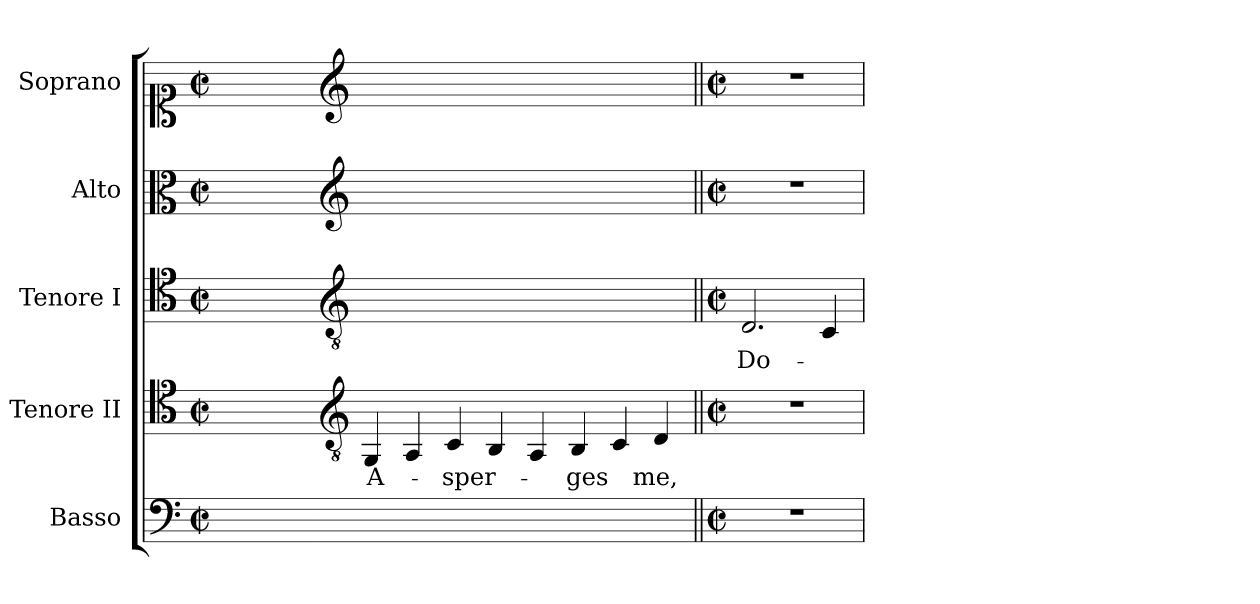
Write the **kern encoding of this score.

**kern	**kern	**text	**kern	**text	**kern	**kern
*part5	*part4	*part4	*part3	*part3	*part2	*part1
*staff5	*staff4	*staff4	*staff3	*staff3	*staff2	*staff1
*I"Basso	*I"Tenore II	*	*I"Tenore I	*	*I"Alto	*I"Soprano
*I'B.	*I'T.	*	*I'T.	*	*I'A.	*I'S.
!!LO:PB:g=z
*clefF4	*clefC4	*	*clefC4	*	*clefC3	*clefC1
*k[]	*k[]	*	*k[]	*	*k[]	*k[]
*C:	*C:	*	*C:	*	*C:	*C:
*M2/2	*M2/2	*	*M2/2	*	*M2/2	*M2/2
*met(c|)	*met(c|)	*	*met(c|)	*	*met(c|)	*met(c|)
=1	=1	=1	=1	=1	=1	=1
1ryy	1ryy	.	1ryy	.	1ryy	1ryy
=2-	=2-	=2-	=2-	=2-	=2-	=2-
*	*clefGv2	*	*clefGv2	*	*clefG2	*clefG2
!LO:N:vis=1	!	!	!	!	!	!
!	!	!LO:LY:b:color=#000000	!LO:N:vis=1	!	!LO:N:vis=1	!LO:N:vis=1
1ryy	4GGi/	A-	1ryy	.	1ryy	1ryy
.	4AAi/	.	.	.	.	.
!	!	!LO:LY:b:color=#000000	!	!	!	!
.	4Ci/	-sper-	.	.	.	.
.	4BBi/	.	.	.	.	.
1ryy	4AAi/	.	1ryy	.	1ryy	1ryy
!	!	!LO:LY:b:color=#000000	!	!	!	!
.	4BBi/	-ges	.	.	.	.
.	4Ci/	.	.	.	.	.
!	!	!LO:LY:b:color=#000000	!	!	!	!
.	4Di/	me,	.	.	.	.
=1||	=1||	=1||	=1||	=1||	=1||	=1||
*M2/2	*M2/2	*	*M2/2	*	*M2/2	*M2/2
*met(c|)	*met(c|)	*	*met(c|)	*	*met(c|)	*met(c|)
!	!	!	!	!LO:LY:b:color=#000000	!	!
1r	1r	.	2.Di/	Do-	1r	1r
.	.	.	4Ci/	.	.	.
=	=	=	=	=	=	=
*-	*-	*-	*-	*-	*-	*-
